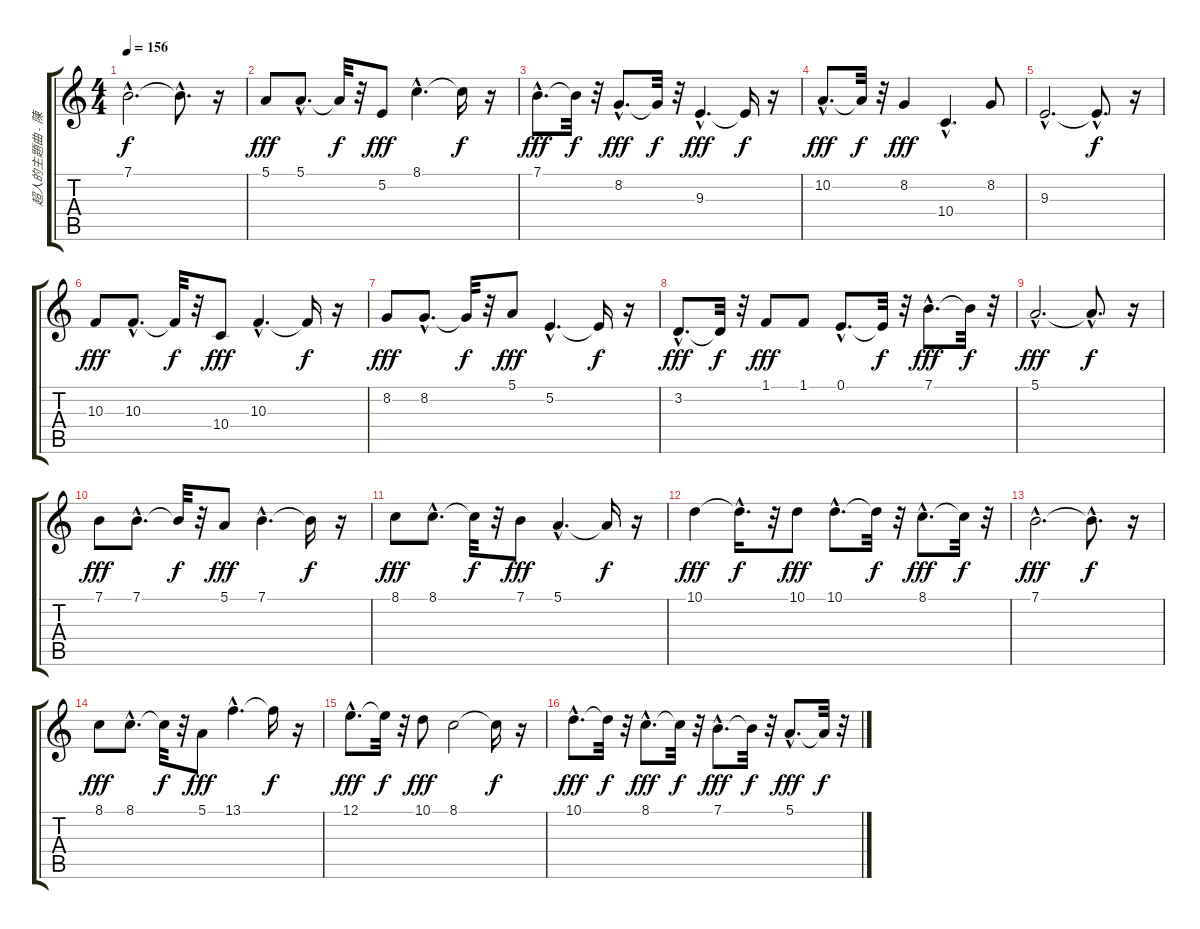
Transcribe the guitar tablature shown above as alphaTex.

\track ("超人的主題曲 - 陳奕迅" "超人的主題曲 - 陳") {instrument lead2sawtooth}
\staff {score tabs}
\tuning (E4 B3 G3 D3 A2 E2) {hide}
\ts (4 4)
\tempo 156
\clef g2
\ks c
7.1{hac t}.2{d dy f} 7.1{hac t}.8{d} r.16 |
5.1.8{dy fff} 5.1{hac}.8{d} 5.1{t}.32{dy f} r.32 5.2.8{dy fff} 8.1{hac}.4{d} 8.1{t}.16{dy f} r.16 |
7.1{hac}.8{d dy fff} 7.1{t}.32{dy f} r.32 8.2{hac}.8{d dy fff} 8.2{t}.32{dy f} r.32 9.3{hac}.4{d dy fff} 9.3{t}.16{dy f} r.16 |
10.2{hac}.8{d dy fff} 10.2{t}.32{dy f} r.32 8.2.4{dy fff} 10.4{hac}.4{d} 8.2.8 |
9.3{hac}.2{d} 9.3{hac t}.8{d dy f} r.16 |
10.3.8{dy fff} 10.3{hac}.8{d} 10.3{t}.32{dy f} r.32 10.4.8{dy fff} 10.3{hac}.4{d} 10.3{t}.16{dy f} r.16 |
8.2.8{dy fff} 8.2{hac}.8{d} 8.2{t}.32{dy f} r.32 5.1.8{dy fff} 5.2{hac}.4{d} 5.2{t}.16{dy f} r.16 |
3.2{hac}.8{d dy fff} 3.2{t}.32{dy f} r.32 1.1.8{dy fff} 1.1.8 0.1{hac}.8{d} 0.1{t}.32{dy f} r.32 7.1{hac}.8{d dy fff} 7.1{t}.32{dy f} r.32 |
5.1{hac}.2{d dy fff} 5.1{hac t}.8{d dy f} r.16 |
7.1.8{dy fff} 7.1{hac}.8{d} 7.1{t}.32{dy f} r.32 5.1.8{dy fff} 7.1{hac}.4{d} 7.1{t}.16{dy f} r.16 |
8.1.8{dy fff} 8.1{hac}.8{d} 8.1{t}.32{dy f} r.32 7.1.8{dy fff} 5.1{hac}.4{d} 5.1{t}.16{dy f} r.16 |
10.1.4{dy fff} 10.1{hac t}.16{d dy f} r.32 10.1.8{dy fff} 10.1{hac}.8{d} 10.1{t}.32{dy f} r.32 8.1{hac}.8{d dy fff} 8.1{t}.32{dy f} r.32 |
7.1{hac}.2{d dy fff} 7.1{hac t}.8{d dy f} r.16 |
8.1.8{dy fff} 8.1{hac}.8{d} 8.1{t}.32{dy f} r.32 5.1.8{dy fff} 13.1{hac}.4{d} 13.1{t}.16{dy f} r.16 |
12.1{hac}.8{d dy fff} 12.1{t}.32{dy f} r.32 10.1.8{dy fff} 8.1.2 8.1{t}.16{dy f} r.16 |
10.1{hac}.8{d dy fff} 10.1{t}.32{dy f} r.32 8.1{hac}.8{d dy fff} 8.1{t}.32{dy f} r.32 7.1{hac}.8{d dy fff} 7.1{t}.32{dy f} r.32 5.1{hac}.8{d dy fff} 5.1{t}.32{dy f} r.32
